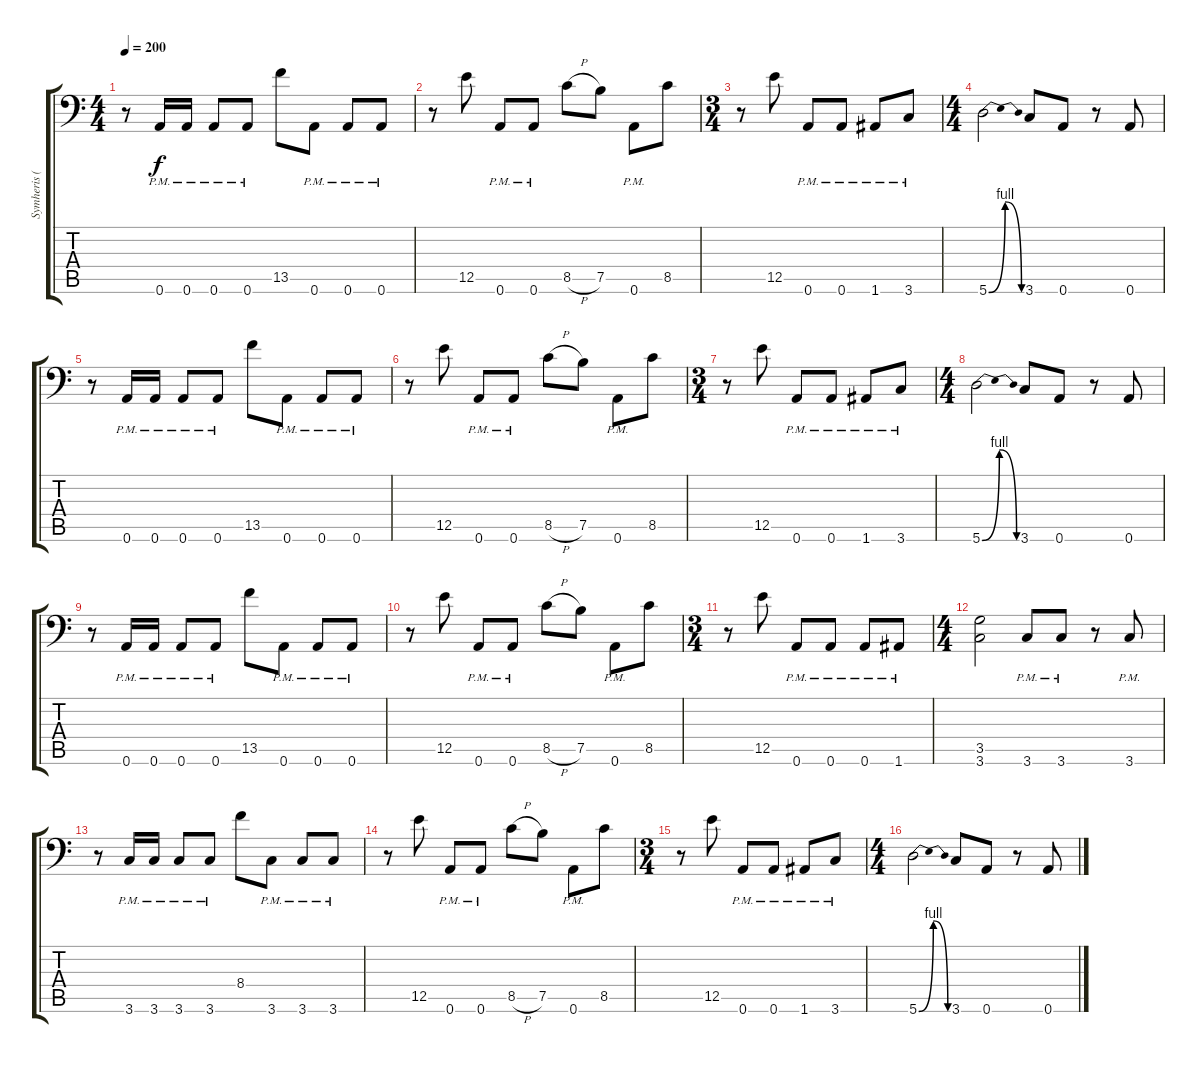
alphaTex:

\track ("Symheris (Lead)" "Symheris (") {instrument distortionguitar}
\staff {score tabs}
\tuning (B3 Gb3 D3 A2 E2 A1) {hide}
\ts (4 4)
\tempo 200
\clef f4
\ks c
r.8{dy f} 0.6{pm}.16 0.6{pm}.16 0.6{pm}.8 0.6{pm}.8 13.5.8 0.6{pm}.8 0.6{pm}.8 0.6{pm}.8 |
r.8 12.5.8 0.6{pm}.8 0.6{pm}.8 8.5{h}.8 7.5.8 0.6{pm}.8 8.5.8 |
\ts (3 4)
r.8 12.5.8 0.6{pm}.8 0.6{pm}.8 1.6{pm}.8 3.6{pm}.8 |
\ts (4 4)
5.6{be (bendrelease 0 0 15 4 30 4 60 0)}.2 3.6.8 0.6.8 r.8 0.6.8 |
r.8 0.6{pm}.16 0.6{pm}.16 0.6{pm}.8 0.6{pm}.8 13.5.8 0.6{pm}.8 0.6{pm}.8 0.6{pm}.8 |
r.8 12.5.8 0.6{pm}.8 0.6{pm}.8 8.5{h}.8 7.5.8 0.6{pm}.8 8.5.8 |
\ts (3 4)
r.8 12.5.8 0.6{pm}.8 0.6{pm}.8 1.6{pm}.8 3.6{pm}.8 |
\ts (4 4)
5.6{be (bendrelease 0 0 15 4 30 4 60 0)}.2 3.6.8 0.6.8 r.8 0.6.8 |
r.8 0.6{pm}.16 0.6{pm}.16 0.6{pm}.8 0.6{pm}.8 13.5.8 0.6{pm}.8 0.6{pm}.8 0.6{pm}.8 |
r.8 12.5.8 0.6{pm}.8 0.6{pm}.8 8.5{h}.8 7.5.8 0.6{pm}.8 8.5.8 |
\ts (3 4)
r.8 12.5.8 0.6{pm}.8 0.6{pm}.8 0.6{pm}.8 1.6{pm}.8 |
\ts (4 4)
(3.5 3.6).2 3.6{pm}.8 3.6{pm}.8 r.8 3.6{pm}.8 |
r.8 3.6{pm}.16 3.6{pm}.16 3.6{pm}.8 3.6{pm}.8 8.4.8 3.6{pm}.8 3.6{pm}.8 3.6{pm}.8 |
r.8 12.5.8 0.6{pm}.8 0.6{pm}.8 8.5{h}.8 7.5.8 0.6{pm}.8 8.5.8 |
\ts (3 4)
r.8 12.5.8 0.6{pm}.8 0.6{pm}.8 1.6{pm}.8 3.6{pm}.8 |
\ts (4 4)
5.6{be (bendrelease 0 0 15 4 30 4 60 0)}.2 3.6.8 0.6.8 r.8 0.6.8
